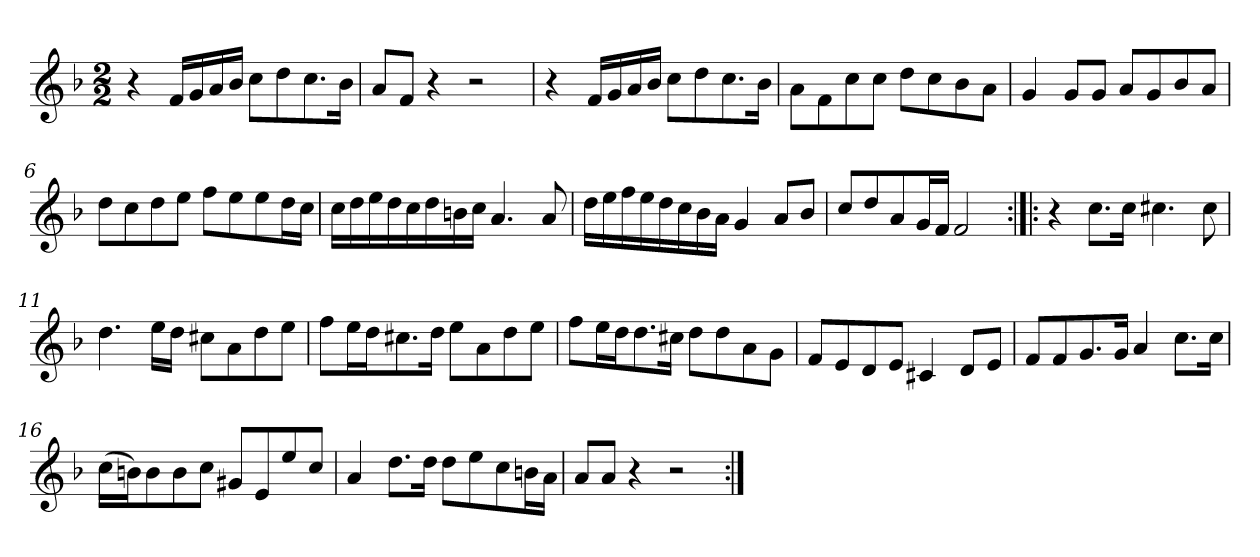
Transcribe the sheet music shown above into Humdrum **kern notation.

**kern
*part1
*staff1
*clefG2
*k[b-]
*F:
*M2/2
*MM120
=1
4r
16f/LL
16g/
16a/
16b-/JJ
8cc\L
8dd\
8.cc\
16b-\Jk
=2
8a/L
8f/J
4r
2r
=3
4r
16f/LL
16g/
16a/
16b-/JJ
8cc\L
8dd\
8.cc\
16b-\Jk
=4
8a\L
8f\
8cc\
8cc\J
8dd\L
8cc\
8b-\
8a\J
=5
4g
8g/L
8g/J
8a/L
8g/
8b-/
8a/J
=6
8dd\L
8cc\
8dd\
8ee\J
8ff\L
8ee\
8ee\
16dd\L
16cc\JJ
=7
16cc\LL
16dd\
16ee\
16dd\
16cc\
16dd\
16bn\
16cc\JJ
4.a
8a
=8
16dd\LL
16ee\
16ff\
16ee\
16dd\
16cc\
16b-\
16a\JJ
4g
8a/L
8b-/J
=9
8cc/L
8dd/
8a/
16g/L
16f/JJ
2f
=10:|!|:
4r
8.cc\L
16cc\Jk
4.cc#X
8cc#
=11
4.dd
16ee\LL
16dd\JJ
8cc#X\L
8a\
8dd\
8ee\J
=12
8ff\L
16ee\L
16dd\J
8.cc#X\
16dd\Jk
8ee\L
8a\
8dd\
8ee\J
=13
8ff\L
16ee\L
16dd\J
8.dd\
16cc#X\Jk
8dd\L
8dd\
8a\
8g\J
=14
8f/L
8e/
8d/
8e/J
4c#X
8d/L
8e/J
=15
8f/L
8f/
8.g/
16g/Jk
4a
8.cc\L
16cc\Jk
=16
(16cc\LL
16bn\J)
8b\
8b\
8cc\J
8g#X/L
8e/
8ee/
8cc/J
=17
4a
8.dd\L
16dd\Jk
8dd\L
8ee\
8cc\
16bn\L
16a\JJ
=18
8a/L
8a/J
4r
2r
=:|!
*-
